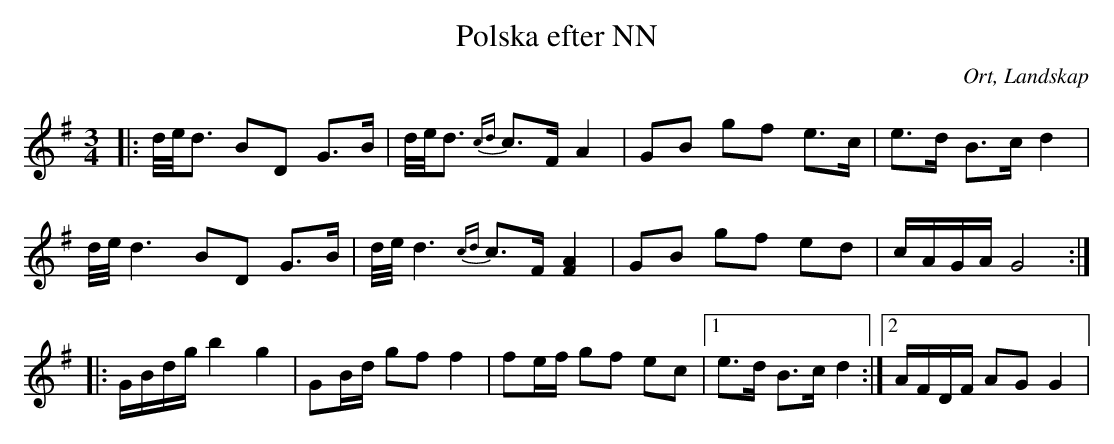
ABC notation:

X:1
T:Polska efter NN
O:Ort, Landskap
M:3/4
L:1/8
K:G
|:d//e/<d BD G>B|d//e/<d {cd}c>F A2|GB gf e>c|e>d B>c d2|
d//e//d3 BD G>B|d//e//d3 {cd}c>F [F2A2]|GB gf ed|c/A/G/A/ G4:|
|:G/B/d/g/ b2 g2|GB/d/ gf f2|fe/f/ gf ec|1e>d B>c d2:|2 A/F/D/F/ AG G2|
